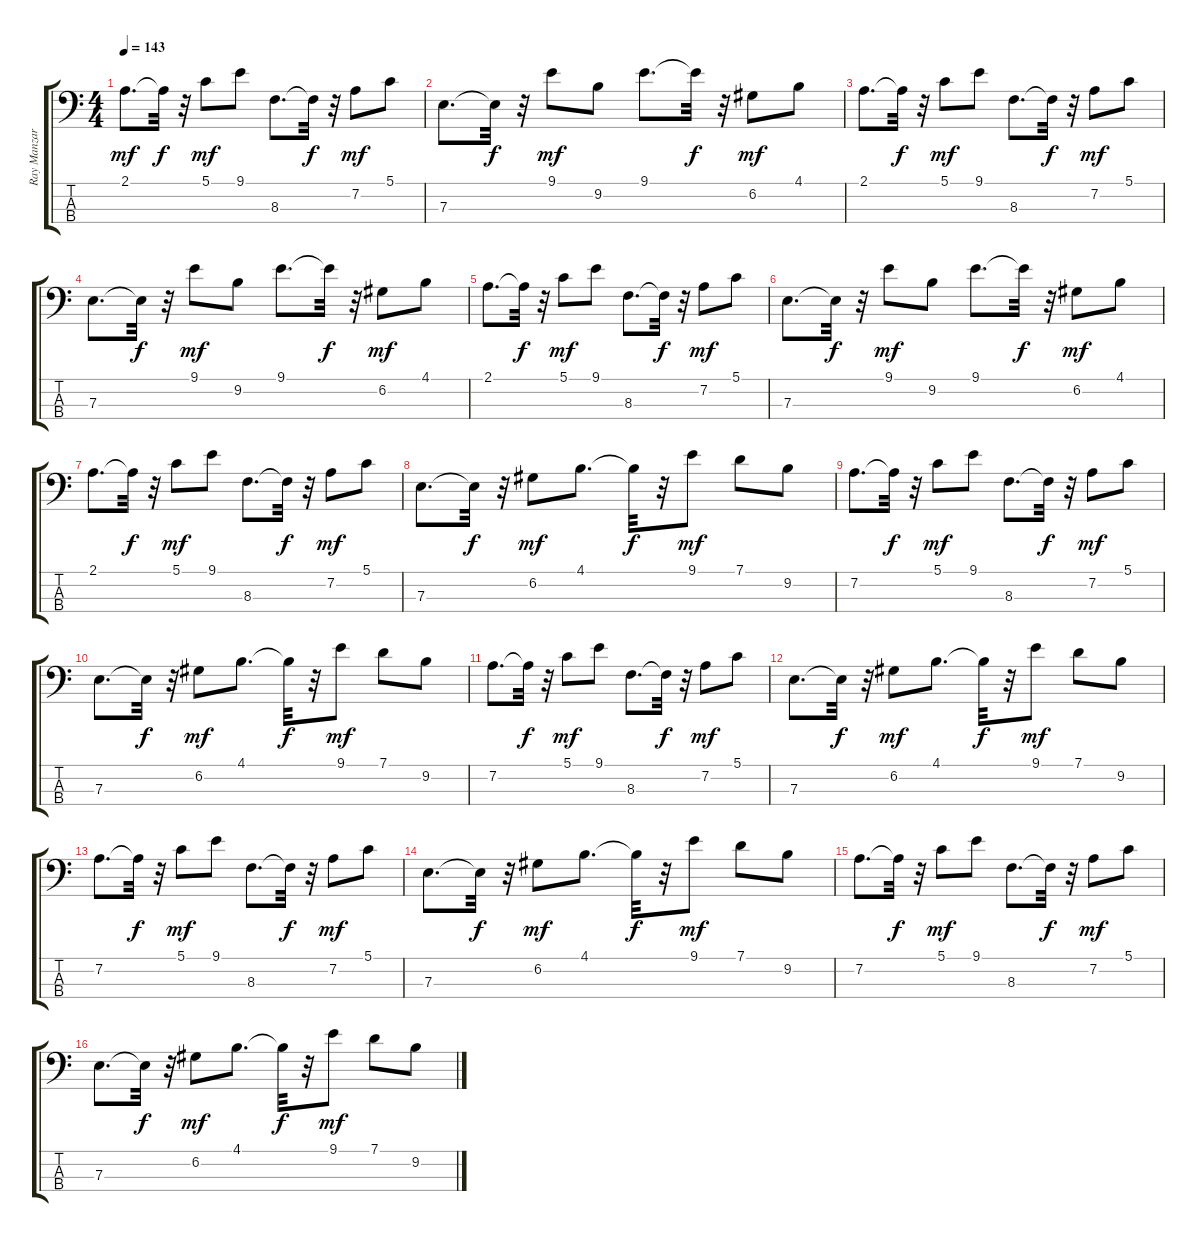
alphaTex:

\track ("Ray Manzarek (Bajo)" "Ray Manzar") {instrument electricbasspick}
\staff {score tabs}
\tuning (G2 D2 A1 E1) {hide}
\ts (4 4)
\tempo 143
\clef f4
\ks c
2.1.8{d dy mf} 2.1{t}.32{dy f} r.32 5.1.8{dy mf} 9.1.8 8.3.8{d} 8.3{t}.32{dy f} r.32 7.2.8{dy mf} 5.1.8 |
7.3.8{d} 7.3{t}.32{dy f} r.32 9.1.8{dy mf} 9.2.8 9.1.8{d} 9.1{t}.32{dy f} r.32 6.2.8{dy mf} 4.1.8 |
2.1.8{d} 2.1{t}.32{dy f} r.32 5.1.8{dy mf} 9.1.8 8.3.8{d} 8.3{t}.32{dy f} r.32 7.2.8{dy mf} 5.1.8 |
7.3.8{d} 7.3{t}.32{dy f} r.32 9.1.8{dy mf} 9.2.8 9.1.8{d} 9.1{t}.32{dy f} r.32 6.2.8{dy mf} 4.1.8 |
2.1.8{d} 2.1{t}.32{dy f} r.32 5.1.8{dy mf} 9.1.8 8.3.8{d} 8.3{t}.32{dy f} r.32 7.2.8{dy mf} 5.1.8 |
7.3.8{d} 7.3{t}.32{dy f} r.32 9.1.8{dy mf} 9.2.8 9.1.8{d} 9.1{t}.32{dy f} r.32 6.2.8{dy mf} 4.1.8 |
2.1.8{d} 2.1{t}.32{dy f} r.32 5.1.8{dy mf} 9.1.8 8.3.8{d} 8.3{t}.32{dy f} r.32 7.2.8{dy mf} 5.1.8 |
7.3.8{d} 7.3{t}.32{dy f} r.32 6.2.8{dy mf} 4.1.8{d} 4.1{t}.32{dy f} r.32 9.1.8{dy mf} 7.1.8 9.2.8 |
7.2.8{d} 7.2{t}.32{dy f} r.32 5.1.8{dy mf} 9.1.8 8.3.8{d} 8.3{t}.32{dy f} r.32 7.2.8{dy mf} 5.1.8 |
7.3.8{d} 7.3{t}.32{dy f} r.32 6.2.8{dy mf} 4.1.8{d} 4.1{t}.32{dy f} r.32 9.1.8{dy mf} 7.1.8 9.2.8 |
7.2.8{d} 7.2{t}.32{dy f} r.32 5.1.8{dy mf} 9.1.8 8.3.8{d} 8.3{t}.32{dy f} r.32 7.2.8{dy mf} 5.1.8 |
7.3.8{d} 7.3{t}.32{dy f} r.32 6.2.8{dy mf} 4.1.8{d} 4.1{t}.32{dy f} r.32 9.1.8{dy mf} 7.1.8 9.2.8 |
7.2.8{d} 7.2{t}.32{dy f} r.32 5.1.8{dy mf} 9.1.8 8.3.8{d} 8.3{t}.32{dy f} r.32 7.2.8{dy mf} 5.1.8 |
7.3.8{d} 7.3{t}.32{dy f} r.32 6.2.8{dy mf} 4.1.8{d} 4.1{t}.32{dy f} r.32 9.1.8{dy mf} 7.1.8 9.2.8 |
7.2.8{d} 7.2{t}.32{dy f} r.32 5.1.8{dy mf} 9.1.8 8.3.8{d} 8.3{t}.32{dy f} r.32 7.2.8{dy mf} 5.1.8 |
7.3.8{d} 7.3{t}.32{dy f} r.32 6.2.8{dy mf} 4.1.8{d} 4.1{t}.32{dy f} r.32 9.1.8{dy mf} 7.1.8 9.2.8
